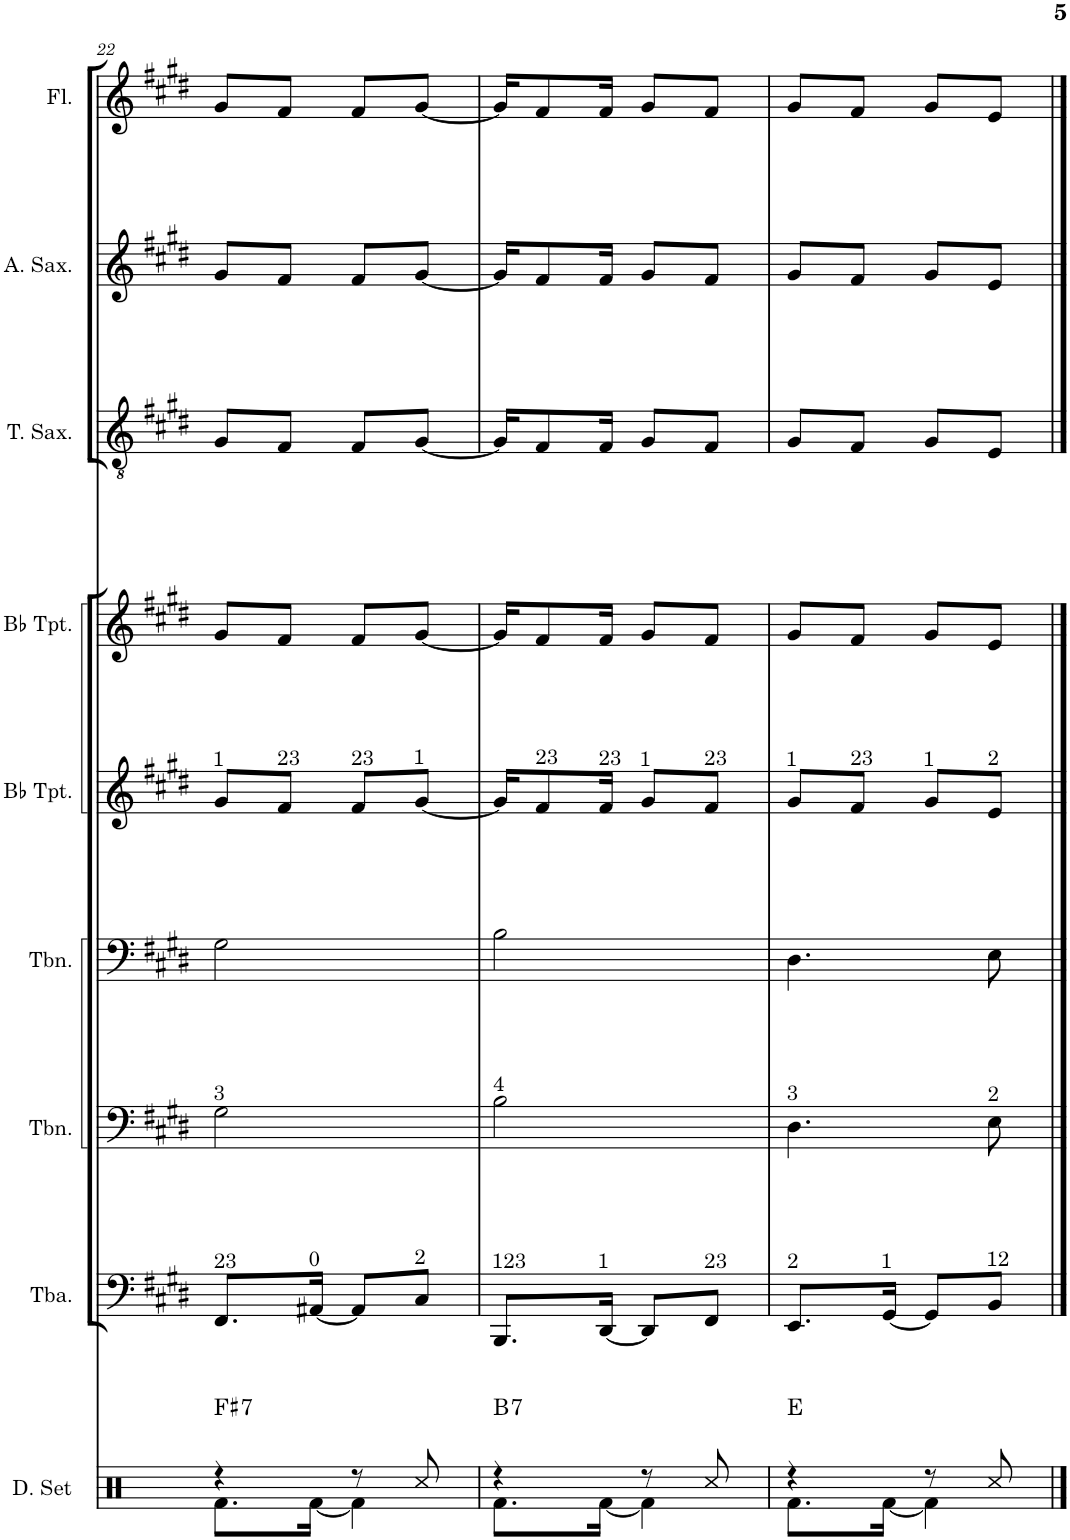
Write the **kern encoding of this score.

**kern	**harte	**kern	**kern	**kern	**kern	**kern	**kern	**kern	**kern
*part9	*part9	*part8	*part7	*part6	*part5	*part4	*part3	*part2	*part1
*staff9	*	*staff8	*staff7	*staff6	*staff5	*staff4	*staff3	*staff2	*staff1
*I"Drumset	*	*I"Tuba	*I"Trombone	*I"Trombone	*I"Bb Trumpet	*I"Bb Trumpet	*I"Tenor Saxophone	*I"Alto Saxophone	*I"Flute
*I'D. Set	*	*I'Tba.	*I'Tbn.	*I'Tbn.	*I'Bb Tpt.	*I'Bb Tpt.	*I'T. Sax.	*I'A. Sax.	*I'Fl.
!!LO:PB:g=z
*clefX	*	*clefF4	*clefF4	*clefF4	*clefG2	*clefG2	*clefGv2	*clefG2	*clefG2
*	*	*	*	*	*ITrd1c2	*ITrd1c2	*ITrd8c14	*ITrd5c9	*
*k[]	*	*k[f#c#g#d#]	*k[f#c#g#d#]	*k[f#c#g#d#]	*k[f#c#g#d#]	*k[f#c#g#d#]	*k[f#c#g#d#]	*k[f#c#g#d#]	*k[f#c#g#d#]
*M2/4	*	*M2/4	*M2/4	*M2/4	*M2/4	*M2/4	*M2/4	*M2/4	*M2/4
=22	=22	=22	=22	=22	=22	=22	=22	=22	=22
*^	*	*	*	*	*	*	*	*	*
!	!	!	!	!	!	!LO:TX:a:t=1	!	!	!	!
!	!	!	!	!LO:TX:a:t=3	!	!	!	!	!	!
!	!	!LO:H:kt=7	!LO:TX:a:t=23	!	!	!	!	!	!	!
4r	8.Rf\L	F#:7	8.FF#/L	2G#\	2G#\	8g#/L	8g#/L	8G#/L	8g#/L	8g#/L
!	!	!	!	!	!	!LO:TX:a:t=23	!	!	!	!
.	.	.	.	.	.	8f#/J	8f#/J	8F#/J	8f#/J	8f#/J
!	!	!	!LO:TX:a:t=0	!	!	!	!	!	!	!
.	[16Rf\Jk	.	[16AA#X/Jk	.	.	.	.	.	.	.
!	!	!	!	!	!	!LO:TX:a:t=23	!	!	!	!
8r	4Rf\]	.	8AA#/L]	.	.	8f#/L	8f#/L	8F#/L	8f#/L	8f#/L
!	!	!	!	!	!	!LO:TX:a:t=1	!	!	!	!
!	!	!	!LO:TX:a:t=2	!	!	!	!	!	!	!
8Rcc/	.	.	8C#/J	.	.	[8g#/J	[8g#/J	[8G#/J	[8g#/J	[8g#/J
=23	=23	=23	=23	=23	=23	=23	=23	=23	=23	=23
!	!	!	!	!LO:TX:a:t=4	!	!	!	!	!	!
!	!	!LO:H:kt=7	!LO:TX:a:t=123	!	!	!	!	!	!	!
4r	8.Rf\L	B:7	8.BBB/L	2B\	2B\	16g#/KL]	16g#/KL]	16G#/KL]	16g#/KL]	16g#/KL]
!	!	!	!	!	!	!LO:TX:a:t=23	!	!	!	!
.	.	.	.	.	.	8f#/	8f#/	8F#/	8f#/	8f#/
!	!	!	!	!	!	!LO:TX:a:t=23	!	!	!	!
!	!	!	!LO:TX:a:t=1	!	!	!	!	!	!	!
.	[16Rf\Jk	.	[16DD#/Jk	.	.	16f#/Jk	16f#/Jk	16F#/Jk	16f#/Jk	16f#/Jk
!	!	!	!	!	!	!LO:TX:a:t=1	!	!	!	!
8r	4Rf\]	.	8DD#/L]	.	.	8g#/L	8g#/L	8G#/L	8g#/L	8g#/L
!	!	!	!	!	!	!LO:TX:a:t=23	!	!	!	!
!	!	!	!LO:TX:a:t=23	!	!	!	!	!	!	!
8Rcc/	.	.	8FF#/J	.	.	8f#/J	8f#/J	8F#/J	8f#/J	8f#/J
=24	=24	=24	=24	=24	=24	=24	=24	=24	=24	=24
!	!	!	!	!	!	!LO:TX:a:t=1	!	!	!	!
!	!	!	!	!LO:TX:a:t=3	!	!	!	!	!	!
!	!	!	!LO:TX:a:t=2	!	!	!	!	!	!	!
4r	8.Rf\L	E:maj	8.EE/L	4.D#\	4.D#\	8g#/L	8g#/L	8G#/L	8g#/L	8g#/L
!	!	!	!	!	!	!LO:TX:a:t=23	!	!	!	!
.	.	.	.	.	.	8f#/J	8f#/J	8F#/J	8f#/J	8f#/J
!	!	!	!LO:TX:a:t=1	!	!	!	!	!	!	!
.	[16Rf\Jk	.	[16GG#/Jk	.	.	.	.	.	.	.
!	!	!	!	!	!	!LO:TX:a:t=1	!	!	!	!
8r	4Rf\]	.	8GG#/L]	.	.	8g#/L	8g#/L	8G#/L	8g#/L	8g#/L
!	!	!	!	!	!	!LO:TX:a:t=2	!	!	!	!
!	!	!	!	!LO:TX:a:t=2	!	!	!	!	!	!
!	!	!	!LO:TX:a:t=12	!	!	!	!	!	!	!
8Rcc/	.	.	8BB/J	8E\	8E\	8e/J	8e/J	8E/J	8e/J	8e/J
*v	*v	*	*	*	*	*	*	*	*	*
==	==	==	==	==	==	==	==	==	==
*-	*-	*-	*-	*-	*-	*-	*-	*-	*-
